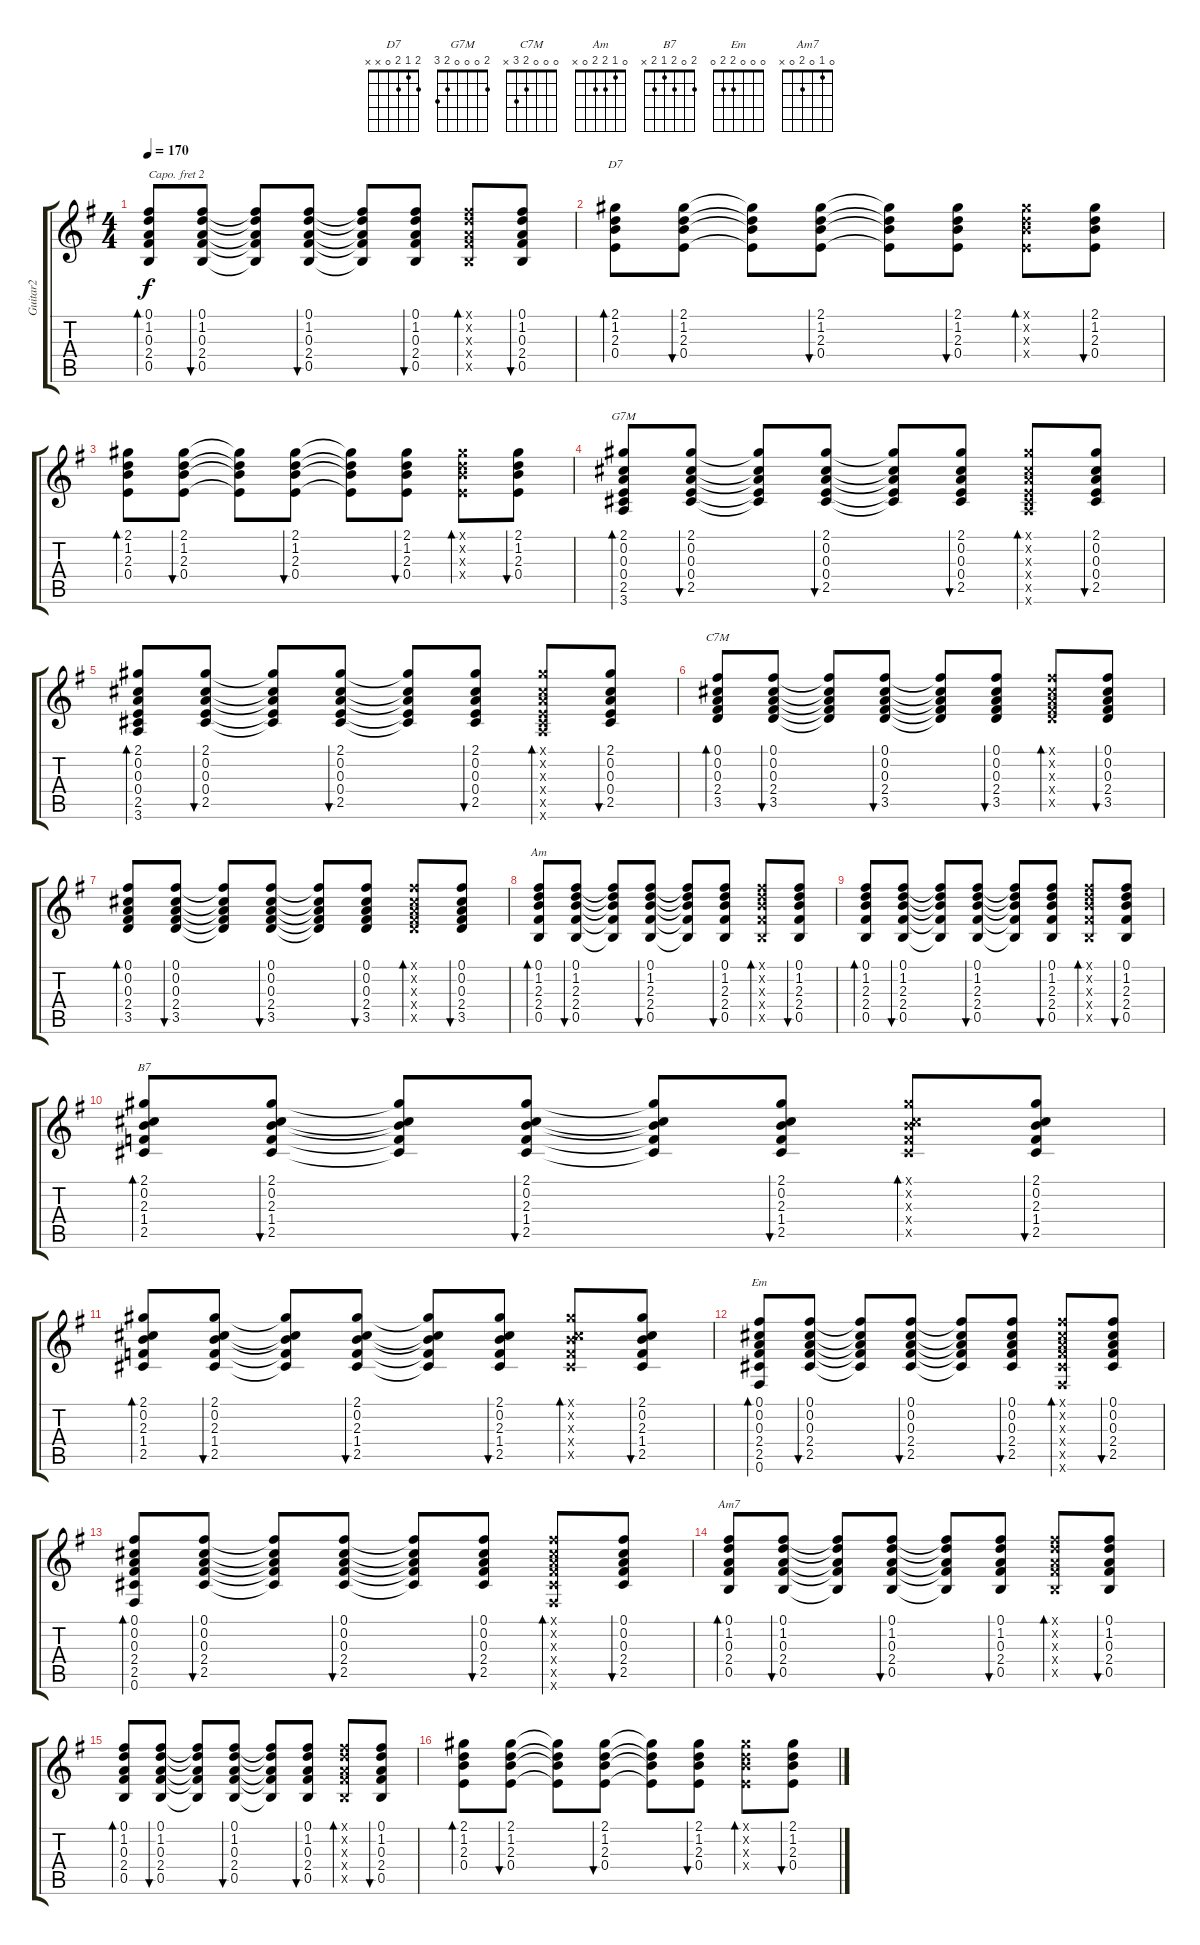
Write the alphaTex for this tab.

\track ("Guitar2" "Guitar2") {instrument acousticguitarnylon}
\staff {score tabs}
\capo 2
\tuning (E4 B3 G3 D3 A2 E2) {hide}
\chord ("D7" 2 1 2 0 x x)
\chord ("G7M" 2 0 0 0 2 3)
\chord ("C7M" 0 0 0 2 3 x)
\chord ("Am" 0 1 2 2 0 x)
\chord ("B7" 2 0 2 1 2 x)
\chord ("Em" 0 0 0 2 2 0)
\chord ("Am7" 0 1 0 2 0 x)
\ts (4 4)
\tempo 170
\clef g2
\ks eminor
(0.1 1.2 0.3 2.4 0.5).8{bd 60 dy f} (0.1 1.2 0.3 2.4 0.5).8{bu 60} (0.1{t} 1.2{t} 0.3{t} 2.4{t} 0.5{t}).8 (0.1 1.2 0.3 2.4 0.5).8{bu 60} (0.1{t} 1.2{t} 0.3{t} 2.4{t} 0.5{t}).8 (0.1 1.2 0.3 2.4 0.5).8{bu 60} (0.1{x} 1.2{x} 0.3{x} 2.4{x} 0.5{x}).8{bd 60} (0.1 1.2 0.3 2.4 0.5).8{bu 60} |
(2.1 1.2 2.3 0.4).8{bd 60 ch "D7"} (2.1 1.2 2.3 0.4).8{bu 60} (2.1{t} 1.2{t} 2.3{t} 0.4{t}).8 (2.1 1.2 2.3 0.4).8{bu 60} (2.1{t} 1.2{t} 2.3{t} 0.4{t}).8 (2.1 1.2 2.3 0.4).8{bu 60} (2.1{x} 1.2{x} 2.3{x} 0.4{x}).8{bd 60} (2.1 1.2 2.3 0.4).8{bu 60} |
(2.1 1.2 2.3 0.4).8{bd 60} (2.1 1.2 2.3 0.4).8{bu 60} (2.1{t} 1.2{t} 2.3{t} 0.4{t}).8 (2.1 1.2 2.3 0.4).8{bu 60} (2.1{t} 1.2{t} 2.3{t} 0.4{t}).8 (2.1 1.2 2.3 0.4).8{bu 60} (2.1{x} 1.2{x} 2.3{x} 0.4{x}).8{bd 60} (2.1 1.2 2.3 0.4).8{bu 60} |
(2.1 0.2 0.3 0.4 2.5 3.6).8{bd 60 ch "G7M"} (2.1 0.2 0.3 0.4 2.5).8{bu 60} (2.1{t} 0.2{t} 0.3{t} 0.4{t} 2.5{t}).8 (2.1 0.2 0.3 0.4 2.5).8{bu 60} (2.1{t} 0.2{t} 0.3{t} 0.4{t} 2.5{t}).8 (2.1 0.2 0.3 0.4 2.5).8{bu 60} (2.1{x} 0.2{x} 0.3{x} 0.4{x} 2.5{x} 3.6{x}).8{bd 60} (2.1 0.2 0.3 0.4 2.5).8{bu 60} |
(2.1 0.2 0.3 0.4 2.5 3.6).8{bd 60} (2.1 0.2 0.3 0.4 2.5).8{bu 60} (2.1{t} 0.2{t} 0.3{t} 0.4{t} 2.5{t}).8 (2.1 0.2 0.3 0.4 2.5).8{bu 60} (2.1{t} 0.2{t} 0.3{t} 0.4{t} 2.5{t}).8 (2.1 0.2 0.3 0.4 2.5).8{bu 60} (2.1{x} 0.2{x} 0.3{x} 0.4{x} 2.5{x} 3.6{x}).8{bd 60} (2.1 0.2 0.3 0.4 2.5).8{bu 60} |
(0.1 0.2 0.3 2.4 3.5).8{bd 60 ch "C7M"} (0.1 0.2 0.3 2.4 3.5).8{bu 60} (0.1{t} 0.2{t} 0.3{t} 2.4{t} 3.5{t}).8 (0.1 0.2 0.3 2.4 3.5).8{bu 60} (0.1{t} 0.2{t} 0.3{t} 2.4{t} 3.5{t}).8 (0.1 0.2 0.3 2.4 3.5).8{bu 60} (0.1{x} 0.2{x} 0.3{x} 2.4{x} 3.5{x}).8{bd 60} (0.1 0.2 0.3 2.4 3.5).8{bu 60} |
(0.1 0.2 0.3 2.4 3.5).8{bd 60} (0.1 0.2 0.3 2.4 3.5).8{bu 60} (0.1{t} 0.2{t} 0.3{t} 2.4{t} 3.5{t}).8 (0.1 0.2 0.3 2.4 3.5).8{bu 60} (0.1{t} 0.2{t} 0.3{t} 2.4{t} 3.5{t}).8 (0.1 0.2 0.3 2.4 3.5).8{bu 60} (0.1{x} 0.2{x} 0.3{x} 2.4{x} 3.5{x}).8{bd 60} (0.1 0.2 0.3 2.4 3.5).8{bu 60} |
(0.1 1.2 2.3 2.4 0.5).8{bd 60 ch "Am"} (0.1 1.2 2.3 2.4 0.5).8{bu 60} (0.1{t} 1.2{t} 2.3{t} 2.4{t} 0.5{t}).8 (0.1 1.2 2.3 2.4 0.5).8{bu 60} (0.1{t} 1.2{t} 2.3{t} 2.4{t} 0.5{t}).8 (0.1 1.2 2.3 2.4 0.5).8{bu 60} (0.1{x} 1.2{x} 2.3{x} 2.4{x} 0.5{x}).8{bd 60} (0.1 1.2 2.3 2.4 0.5).8{bu 60} |
(0.1 1.2 2.3 2.4 0.5).8{bd 60} (0.1 1.2 2.3 2.4 0.5).8{bu 60} (0.1{t} 1.2{t} 2.3{t} 2.4{t} 0.5{t}).8 (0.1 1.2 2.3 2.4 0.5).8{bu 60} (0.1{t} 1.2{t} 2.3{t} 2.4{t} 0.5{t}).8 (0.1 1.2 2.3 2.4 0.5).8{bu 60} (0.1{x} 1.2{x} 2.3{x} 2.4{x} 0.5{x}).8{bd 60} (0.1 1.2 2.3 2.4 0.5).8{bu 60} |
(2.1 0.2 2.3 1.4 2.5).8{bd 60 ch "B7"} (2.1 0.2 2.3 1.4 2.5).8{bu 60} (2.1{t} 0.2{t} 2.3{t} 1.4{t} 2.5{t}).8 (2.1 0.2 2.3 1.4 2.5).8{bu 60} (2.1{t} 0.2{t} 2.3{t} 1.4{t} 2.5{t}).8 (2.1 0.2 2.3 1.4 2.5).8{bu 60} (2.1{x} 0.2{x} 2.3{x} 1.4{x} 2.5{x}).8{bd 60} (2.1 0.2 2.3 1.4 2.5).8{bu 60} |
(2.1 0.2 2.3 1.4 2.5).8{bd 60} (2.1 0.2 2.3 1.4 2.5).8{bu 60} (2.1{t} 0.2{t} 2.3{t} 1.4{t} 2.5{t}).8 (2.1 0.2 2.3 1.4 2.5).8{bu 60} (2.1{t} 0.2{t} 2.3{t} 1.4{t} 2.5{t}).8 (2.1 0.2 2.3 1.4 2.5).8{bu 60} (2.1{x} 0.2{x} 2.3{x} 1.4{x} 2.5{x}).8{bd 60} (2.1 0.2 2.3 1.4 2.5).8{bu 60} |
(0.1 0.2 0.3 2.4 2.5 0.6).8{bd 60 ch "Em"} (0.1 0.2 0.3 2.4 2.5).8{bu 60} (0.1{t} 0.2{t} 0.3{t} 2.4{t} 2.5{t}).8 (0.1 0.2 0.3 2.4 2.5).8{bu 60} (0.1{t} 0.2{t} 0.3{t} 2.4{t} 2.5{t}).8 (0.1 0.2 0.3 2.4 2.5).8{bu 60} (0.1{x} 0.2{x} 0.3{x} 2.4{x} 2.5{x} 0.6{x}).8{bd 60} (0.1 0.2 0.3 2.4 2.5).8{bu 60} |
(0.1 0.2 0.3 2.4 2.5 0.6).8{bd 60} (0.1 0.2 0.3 2.4 2.5).8{bu 60} (0.1{t} 0.2{t} 0.3{t} 2.4{t} 2.5{t}).8 (0.1 0.2 0.3 2.4 2.5).8{bu 60} (0.1{t} 0.2{t} 0.3{t} 2.4{t} 2.5{t}).8 (0.1 0.2 0.3 2.4 2.5).8{bu 60} (0.1{x} 0.2{x} 0.3{x} 2.4{x} 2.5{x} 0.6{x}).8{bd 60} (0.1 0.2 0.3 2.4 2.5).8{bu 60} |
(0.1 1.2 0.3 2.4 0.5).8{bd 60 ch "Am7"} (0.1 1.2 0.3 2.4 0.5).8{bu 60} (0.1{t} 1.2{t} 0.3{t} 2.4{t} 0.5{t}).8 (0.1 1.2 0.3 2.4 0.5).8{bu 60} (0.1{t} 1.2{t} 0.3{t} 2.4{t} 0.5{t}).8 (0.1 1.2 0.3 2.4 0.5).8{bu 60} (0.1{x} 1.2{x} 0.3{x} 2.4{x} 0.5{x}).8{bd 60} (0.1 1.2 0.3 2.4 0.5).8{bu 60} |
(0.1 1.2 0.3 2.4 0.5).8{bd 60} (0.1 1.2 0.3 2.4 0.5).8{bu 60} (0.1{t} 1.2{t} 0.3{t} 2.4{t} 0.5{t}).8 (0.1 1.2 0.3 2.4 0.5).8{bu 60} (0.1{t} 1.2{t} 0.3{t} 2.4{t} 0.5{t}).8 (0.1 1.2 0.3 2.4 0.5).8{bu 60} (0.1{x} 1.2{x} 0.3{x} 2.4{x} 0.5{x}).8{bd 60} (0.1 1.2 0.3 2.4 0.5).8{bu 60} |
(2.1 1.2 2.3 0.4).8{bd 60} (2.1 1.2 2.3 0.4).8{bu 60} (2.1{t} 1.2{t} 2.3{t} 0.4{t}).8 (2.1 1.2 2.3 0.4).8{bu 60} (2.1{t} 1.2{t} 2.3{t} 0.4{t}).8 (2.1 1.2 2.3 0.4).8{bu 60} (2.1{x} 1.2{x} 2.3{x} 0.4{x}).8{bd 60} (2.1 1.2 2.3 0.4).8{bu 60}
